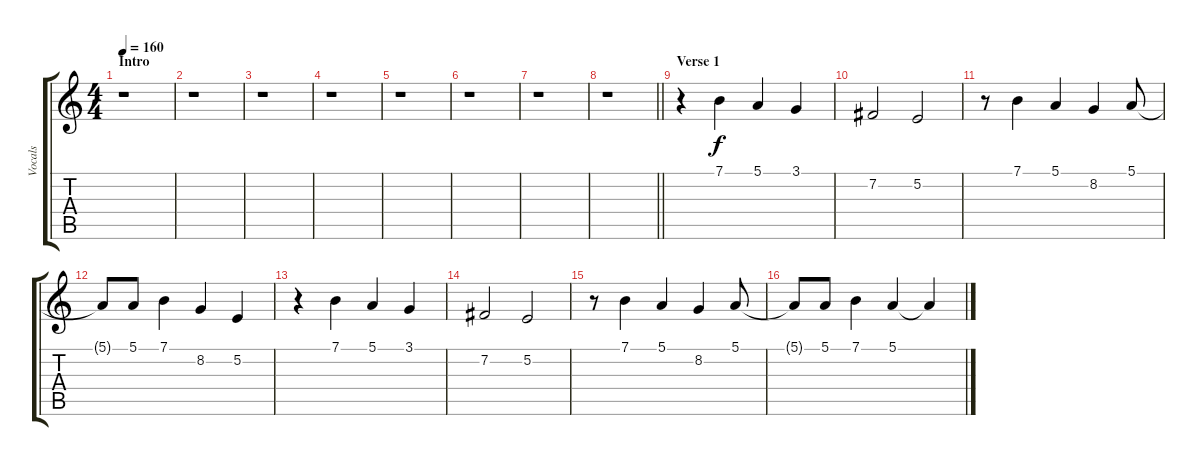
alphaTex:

\track ("Vocals" "Vocals") {instrument flute}
\staff {score tabs}
\tuning (E4 B3 G3 D3 A2 E2) {hide}
\ts (4 4)
\section ("" "Intro")
\tempo 160
\clef g2
\ks c
r.1{dy f instrument flute} |
r.1 |
r.1 |
r.1 |
r.1 |
r.1 |
r.1 |
\barLineRight lightlight
r.1 |
\section ("" "Verse 1")
r.4 7.1.4 5.1.4 3.1.4 |
7.2.2 5.2.2 |
r.8 7.1.4 5.1.4 8.2.4 5.1.8 |
5.1{t}.8 5.1.8 7.1.4 8.2.4 5.2.4 |
r.4 7.1.4 5.1.4 3.1.4 |
7.2.2 5.2.2 |
r.8 7.1.4 5.1.4 8.2.4 5.1.8 |
5.1{t}.8 5.1.8 7.1.4 5.1.4 5.1{t}.4
